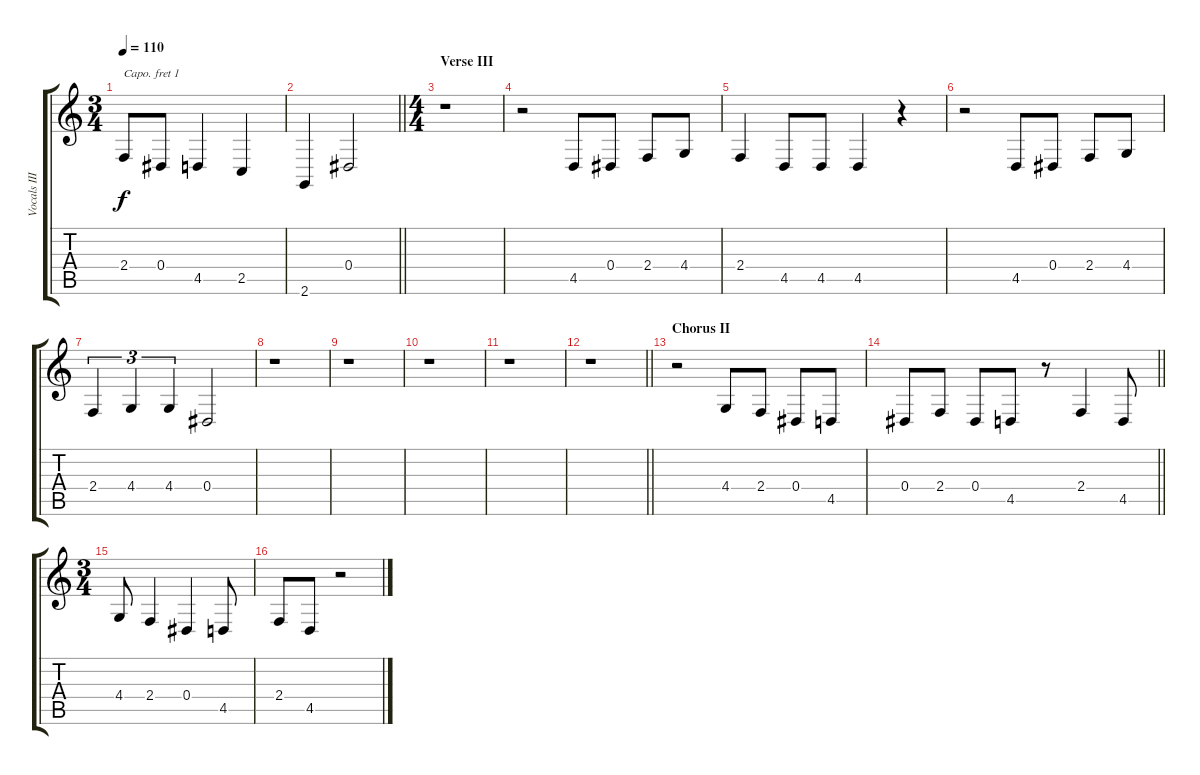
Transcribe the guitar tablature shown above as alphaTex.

\track ("Vocals III" "Vocals III") {instrument tenorsax}
\staff {score tabs}
\capo 1
\tuning (E4 B3 G3 D3 A2 E2) {hide}
\ts (3 4)
\tempo 110
\clef g2
\ks c
2.4.8{dy f} 0.4.8 4.5.4 2.5.4 |
\barLineRight lightlight
2.6.4 0.4.2 |
\ts (4 4)
\section ("" "Verse III")
r.1 |
r.2 4.5.8 0.4.8 2.4.8 4.4.8 |
2.4.4 4.5.8 4.5.8 4.5.4 r.4 |
r.2 4.5.8 0.4.8 2.4.8 4.4.8 |
2.4.4{tu (3 2)} 4.4.4{tu (3 2)} 4.4.4{tu (3 2)} 0.4.2 |
r.1 |
r.1 |
r.1 |
r.1 |
\barLineRight lightlight
r.1 |
\section ("" "Chorus II")
r.2 4.4.8 2.4.8 0.4.8 4.5.8 |
\barLineRight lightlight
0.4.8 2.4.8 0.4.8 4.5.8 r.8 2.4.4 4.5.8 |
\ts (3 4)
4.4.8 2.4.4 0.4.4 4.5.8 |
2.4.8 4.5.8 r.2
